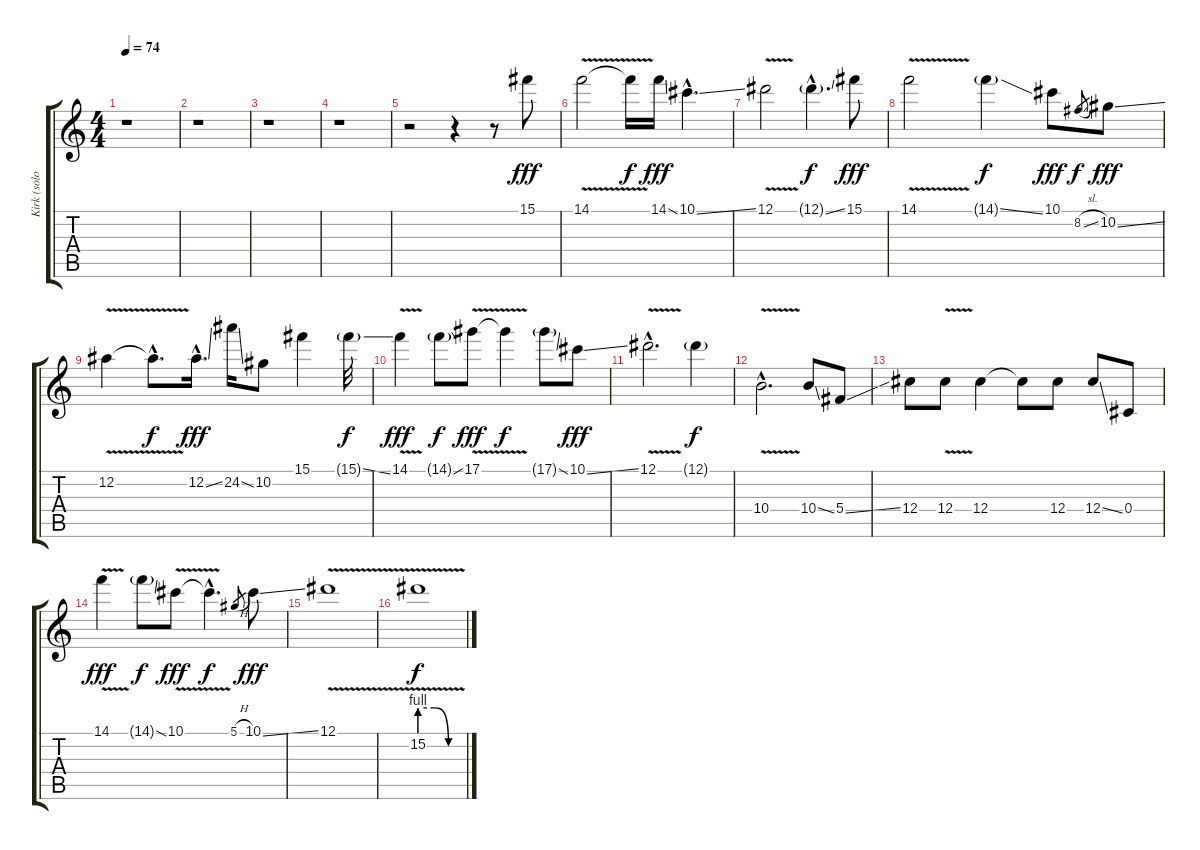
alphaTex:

\track ("Kirk (solo)" "Kirk (solo") {instrument overdrivenguitar}
\staff {score tabs}
\tuning (Eb4 Bb3 Gb3 Db3 Ab2 Eb2) {hide}
\ts (4 4)
\tempo 74
\clef g2
\ks c
r.1{dy f} |
r.1 |
r.1 |
r.1 |
r.2 r.4 r.8 15.1.8{dy fff} |
14.1{v}.2 14.1{v t}.16{dy f} 14.1{ss}.16{dy fff} 10.1{ss hac}.4{d} |
12.1{v}.2 12.1{ss g hac}.4{d dy f} 15.1.8{dy fff} |
14.1{v}.2 14.1{ss g}.4{dy f} 10.1.8{dy fff} 8.2{sl}.8{gr dy f} 10.2{ss}.8{dy fff} |
12.2{v}.4 12.2{v hac t}.8{d dy f} 12.2{ss hac}.16{d dy fff} 24.2{ss}.16 10.2.8 15.1.4 15.1{ss g}.32{dy f} |
14.1{v}.4{dy fff} 14.1{ss g}.8{dy f} 17.1{v}.8{dy fff} 17.1{v t}.4{dy f} 17.1{ss g}.8 10.1{ss}.8{dy fff} |
12.1{v hac}.2{d} 12.1{g}.4{dy f} |
10.4{v hac}.2{d} 10.4{ss}.8 5.4{ss}.8 |
12.4.8 12.4{v}.8 12.4.4 12.4{t}.8 12.4.8 12.4{ss}.8 0.4.8 |
14.1{v}.4{dy fff} 14.1{ss g}.8{dy f} 10.1{v}.8{dy fff} 10.1{v hac t}.4{d dy f} 5.1{h}.8{gr} 10.1{ss}.8{dy fff} |
12.1{v}.1 |
15.2{be (custom 0 4 20 4 40 0 60 0) v}.1{dy f}
